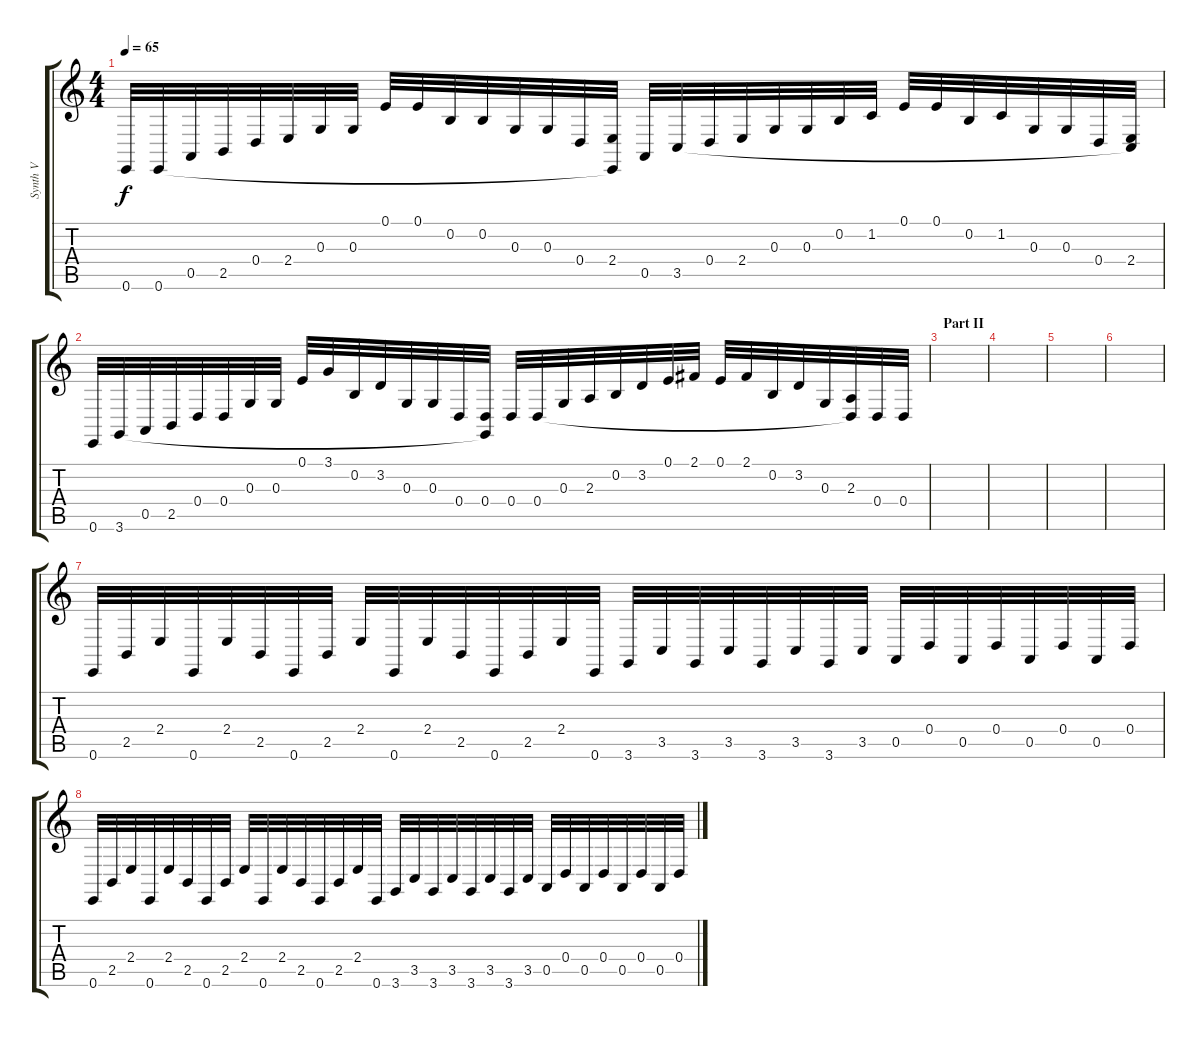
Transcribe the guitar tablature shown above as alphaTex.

\track ("Synth V" "Synth V") {instrument drawbarorgan}
\staff {score tabs}
\tuning (E4 B3 G3 D3 A2 E2) {hide}
\ts (4 4)
\tempo 65
\clef g2
\ks c
0.6.32{dy f} 0.6.32 0.5.32 2.5.32 0.4.32 2.4.32 0.3.32 0.3.32 0.1.32 0.1.32 0.2.32 0.2.32 0.3.32 0.3.32 0.4.32 (2.4 0.6{t}).32 0.5.32 3.5.32 0.4.32 2.4.32 0.3.32 0.3.32 0.2.32 1.2.32 0.1.32 0.1.32 0.2.32 1.2.32 0.3.32 0.3.32 0.4.32 (2.4 3.5{t}).32 |
0.6.32 3.6.32 0.5.32 2.5.32 0.4.32 0.4.32 0.3.32 0.3.32 0.1.32 3.1.32 0.2.32 3.2.32 0.3.32 0.3.32 0.4.32 (0.4 3.6{t}).32 0.4.32 0.4.32 0.3.32 2.3.32 0.2.32 3.2.32 0.1.32 2.1.32 0.1.32 2.1.32 0.2.32 3.2.32 0.3.32 (2.3 0.4{t}).32 0.4.32 0.4.32 |
\section ("" "Part II")
|
|
|
|
0.6.32 2.5.32 2.4.32 0.6.32 2.4.32 2.5.32 0.6.32 2.5.32 2.4.32 0.6.32 2.4.32 2.5.32 0.6.32 2.5.32 2.4.32 0.6.32 3.6.32 3.5.32 3.6.32 3.5.32 3.6.32 3.5.32 3.6.32 3.5.32 0.5.32 0.4.32 0.5.32 0.4.32 0.5.32 0.4.32 0.5.32 0.4.32 |
0.6.32 2.5.32 2.4.32 0.6.32 2.4.32 2.5.32 0.6.32 2.5.32 2.4.32 0.6.32 2.4.32 2.5.32 0.6.32 2.5.32 2.4.32 0.6.32 3.6.32 3.5.32 3.6.32 3.5.32 3.6.32 3.5.32 3.6.32 3.5.32 0.5.32 0.4.32 0.5.32 0.4.32 0.5.32 0.4.32 0.5.32 0.4.32
